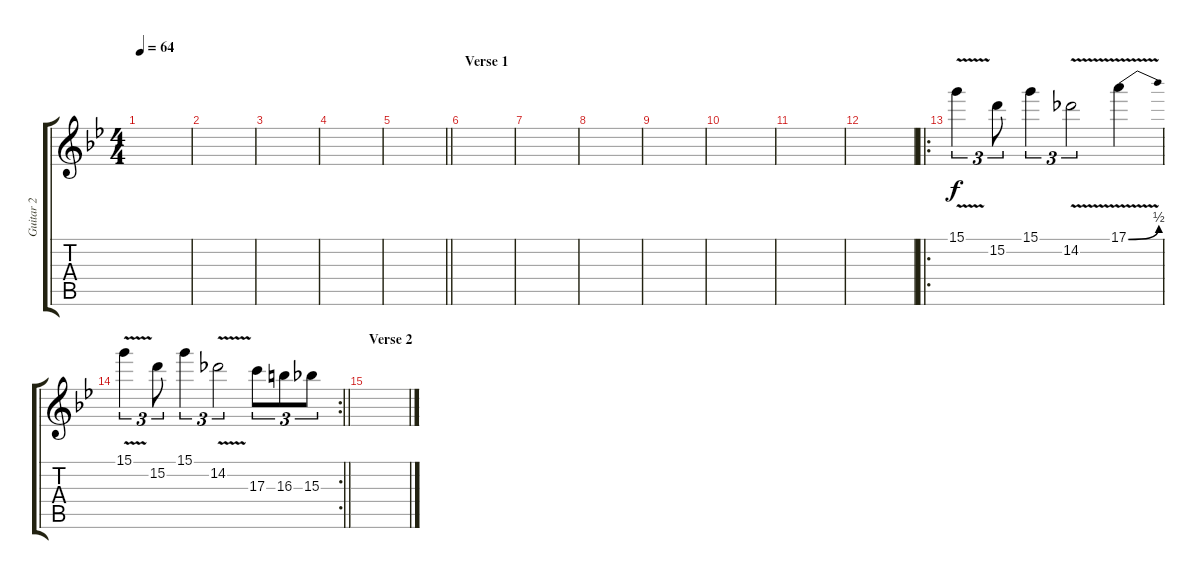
\track ("Guitar 2" "Guitar 2") {instrument overdrivenguitar}
\staff {score tabs}
\tuning (E4 B3 G3 D3 A2 E2) {hide}
\ts (4 4)
\tempo 64
\clef g2
\ks bb
|
|
|
|
\barLineRight lightlight
|
\section ("" "Verse 1")
|
|
|
|
|
|
|
\ro
15.1{v}.4{tu (3 2)} 15.2.8{tu (3 2)} 15.1.4{tu (3 2)} 14.2{v}.2{tu (3 2)} 17.1{be (bend 0 0 60 2) v}.4 |
\rc 2
\barLineRight lightlight
15.1{v}.4{tu (3 2)} 15.2.8{tu (3 2)} 15.1.4{tu (3 2)} 14.2{v}.2{tu (3 2)} 17.3.8{tu (3 2)} 16.3.8{tu (3 2)} 15.3.8{tu (3 2)} |
\section ("" "Verse 2")
